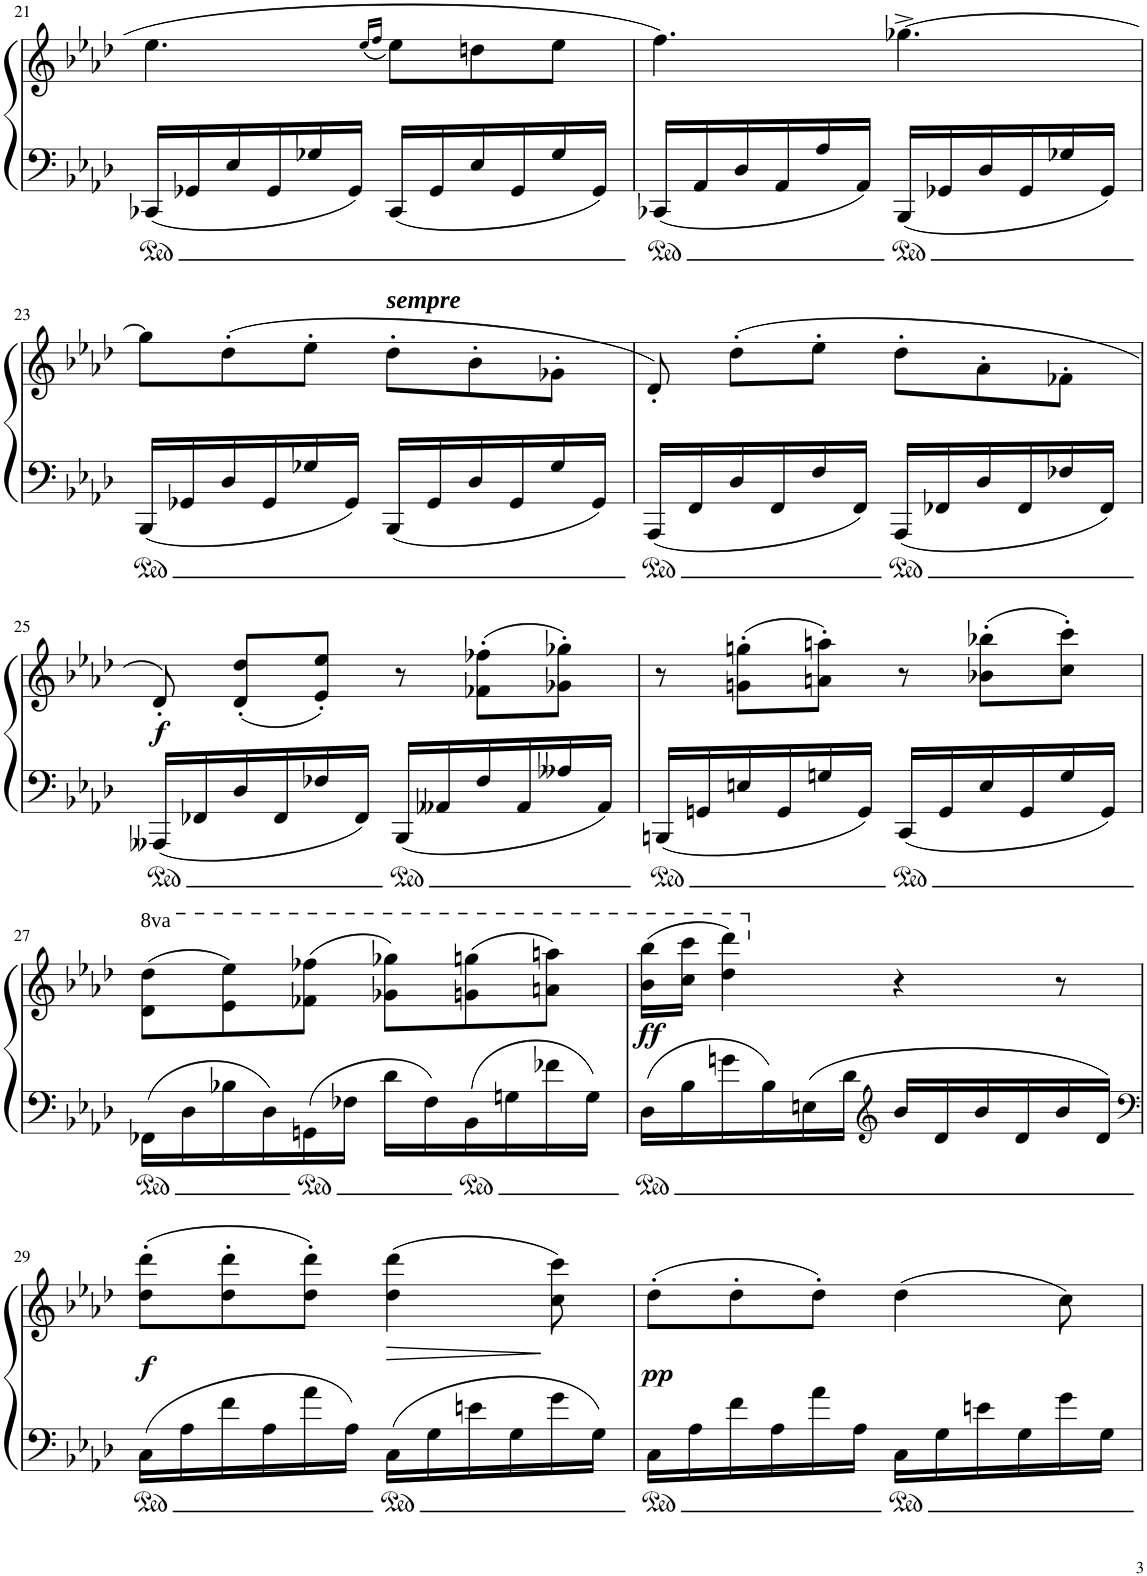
**kern	**kern	**dynam
*part1	*part1	*part1
*staff2	*staff1	*staff1/2
*I"Piano	*	*
*I'Pno	*	*
!!LO:PB:g=z
*clefF4	*clefG2	*
*k[b-e-a-d-]	*k[b-e-a-d-]	*
*M6/8	*M6/8	*
=21	=21	=21
16CC-X/LL	4.ee-\	.
16GG-X/	.	.
16E-/	.	.
16GG-/	.	.
16G-X/	.	.
16GG-/JJ	.	.
.	(16qee-/LL	.
.	16qff/JJ	.
16CC-/LL	8ee-\L)	.
16GG-/	.	.
16E-/	8ddn\	.
16GG-/	.	.
16G-/	8ee-\J	.
16GG-/JJ	.	.
=22	=22	=22
16CC-X/LL	4.ff\	.
16AA-/	.	.
16D-/	.	.
16AA-/	.	.
16A-/	.	.
16AA-/JJ	.	.
16BBB-/LL	[4.gg-X^\	.
16GG-X/	.	.
16D-/	.	.
16GG-/	.	.
16G-X/	.	.
16GG-/JJ	.	.
!!LO:LB:g=z
=23	=23	=23
16BBB-/LL	8gg-\L]	.
16GG-X/	.	.
16D-/	(8dd-'\	.
16GG-/	.	.
16G-X/	8ee-'\J	.
16GG-/JJ	.	.
!	!LO:TX:a:Bi:t=sempre	!
16BBB-/LL	8dd-'\L	.
16GG-/	.	.
16D-/	8b-'\	.
16GG-/	.	.
16G-/	8g-X'\J	.
16GG-/JJ	.	.
=24	=24	=24
16AAA-/LL	8d-'/)	.
16FF/	.	.
16D-/	(8dd-'\L	.
16FF/	.	.
16F/	8ee-'\J	.
16FF/JJ	.	.
16AAA-/LL	8dd-'\L	.
16FF-X/	.	.
16D-/	8a-'\	.
16FF-/	.	.
16F-X/	8f-X'\J	.
16FF-/JJ	.	.
!!LO:LB:g=z
=25	=25	=25
!	!	!LO:DY:b
16AAA--X/LL	8d-'/)	f
16FF-X/	.	.
16D-/	(8d-/' 8dd-/'L	.
16FF-/	.	.
16F-X/	8e-/' 8ee-/'J)	.
16FF-/JJ	.	.
16BBB-/LL	8r	.
16AA--X/	.	.
16F-/	(8f-X\' 8ff-X\'L	.
16AA--/	.	.
16A--X/	8g-X\' 8gg-X\'J)	.
16AA--/JJ	.	.
=26	=26	=26
16BBBn/LL	8r	.
16GGn/	.	.
16En/	(8gn\' 8ggn\'L	.
16GG/	.	.
16Gn/	8an\' 8aan\'J)	.
16GG/JJ	.	.
16CC/LL	8r	.
16GG/	.	.
16E/	(8b-X\' 8bb-X\'L	.
16GG/	.	.
16G/	8cc\' 8ccc\'J)	.
16GG/JJ	.	.
!!LO:LB:g=z
=27	=27	=27
*	*8va	*
16FF-X\LL	(8dd-\ 8ddd-\L	.
16D-\	.	.
16B-X\	8ee-\ 8eee-\)	.
16D-\	.	.
16GGn\	(8ff-X\ 8fff-X\J	.
16F-X\JJ	.	.
16d-\LL	8gg-X\ 8ggg-X\L)	.
16F-\	.	.
16BB-\	(8ggn\ 8gggn\	.
16Gn\	.	.
16f-X\	8aan\ 8aaan\J)	.
16G\JJ	.	.
=28	=28	=28
!	!	!LO:DY:b
16D-\LL	(16bb-\ 16bbb-\LL	ff
16B-\	16ccc\ 16cccc\JJ	.
16gn\	4ddd-\ 4dddd-\)	.
16B-\	.	.
16En\	.	.
16d-\JJ	.	.
*clefG2	*	*
*	*X8va	*
16b-/LL	4r	.
16d-/	.	.
16b-/	.	.
16d-/	.	.
16b-/	8r	.
16d-/JJ	.	.
!!LO:LB:g=z
=29	=29	=29
*clefF4	*	*
!	!	!LO:DY:b
16C\LL	(8dd-\' 8ddd-\'L	f
16A-\	.	.
16f\	8dd-\' 8ddd-\'	.
16A-\	.	.
16a-\	8dd-\' 8ddd-\'J)	.
16A-\JJ	.	.
!	!	!LO:HP:b
16C\LL	(4dd-\ 4ddd-\	>
16G\	.	.
16en\	.	.
16G\	.	.
16g\	8cc\ 8ccc\)	]
16G\JJ	.	.
=30	=30	=30
!	!	!LO:DY:b
16C\LL	(8dd-'\L	pp
16A-\	.	.
16f\	8dd-'\	.
16A-\	.	.
16a-\	8dd-'\J)	.
16A-\JJ	.	.
16C\LL	(4dd-\	.
16G\	.	.
16en\	.	.
16G\	.	.
16g\	8cc\)	.
16G\JJ	.	.
=	=	=
*-	*-	*-
